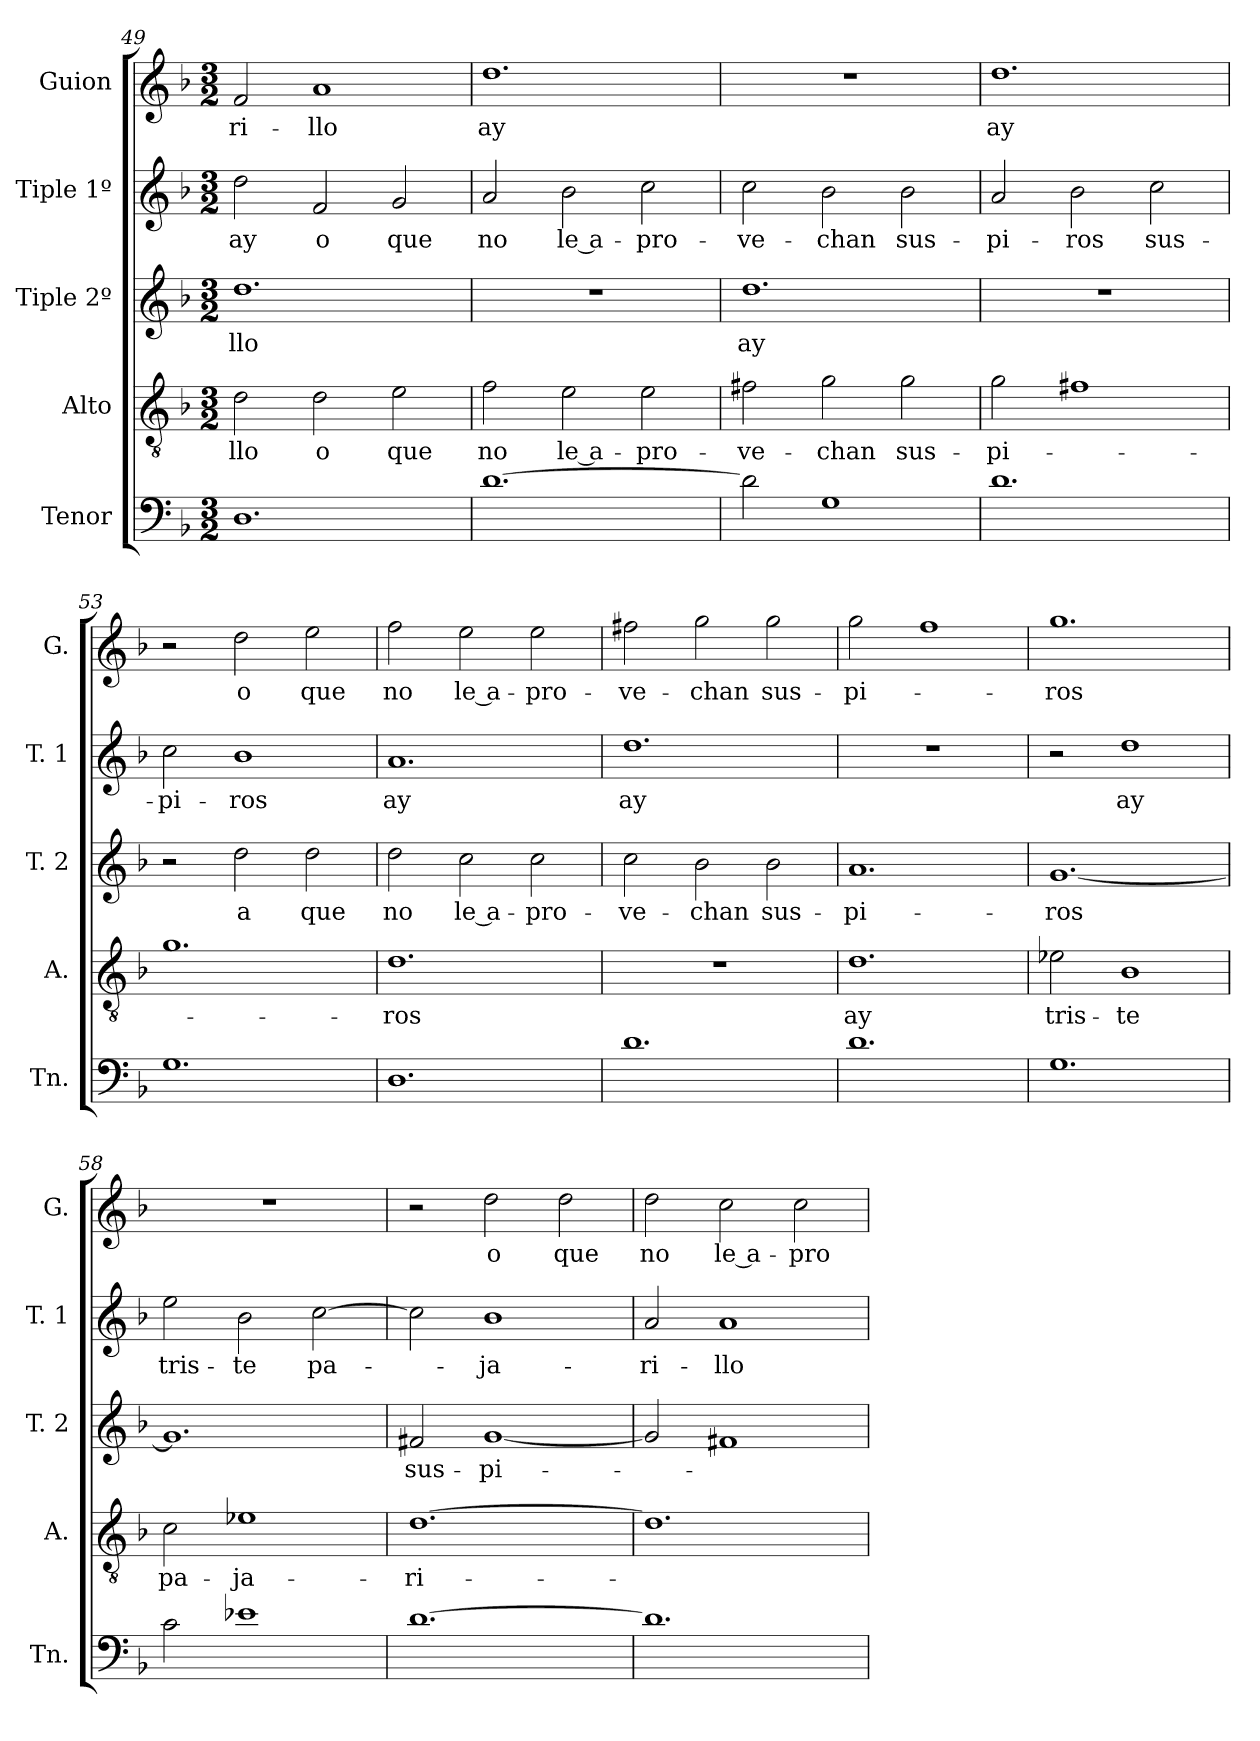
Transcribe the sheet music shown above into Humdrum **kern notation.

**kern	**kern	**text	**kern	**text	**kern	**text	**kern	**text
*part5	*part4	*part4	*part3	*part3	*part2	*part2	*part1	*part1
*staff5	*staff4	*staff4	*staff3	*staff3	*staff2	*staff2	*staff1	*staff1
*I"Tenor	*I"Alto	*	*I"Tiple 2º	*	*I"Tiple 1º	*	*I"Guion	*
*I'Tn.	*I'A.	*	*I'T. 2	*	*I'T. 1	*	*I'G.	*
*clefF4	*clefGv2	*	*clefG2	*	*clefG2	*	*clefG2	*
*k[b-]	*k[b-]	*	*k[b-]	*	*k[b-]	*	*k[b-]	*
*M3/2	*M3/2	*	*M3/2	*	*M3/2	*	*M3/2	*
=49	=49	=49	=49	=49	=49	=49	=49	=49
1.D	2d	-llo	1.dd	-llo	2dd	ay	2f	-ri-
.	2d	o	.	.	2f	o	1a	-llo
.	2e	que	.	.	2g	que	.	.
=50	=50	=50	=50	=50	=50	=50	=50	=50
[1.d	2f	no	1.r	.	2a	no	1.dd	ay
.	2e	le a-	.	.	2b-	le a-	.	.
.	2e	-pro-	.	.	2cc	-pro-	.	.
=51	=51	=51	=51	=51	=51	=51	=51	=51
2d]	2f#X	-ve-	1.dd	ay	2cc	-ve-	1.r	.
1G	2g	-chan	.	.	2b-	-chan	.	.
.	2g	sus-	.	.	2b-	sus-	.	.
=52	=52	=52	=52	=52	=52	=52	=52	=52
1.d	2g	-pi-	1.r	.	2a	-pi-	1.dd	ay
.	1f#X	.	.	.	2b-	-ros	.	.
.	.	.	.	.	2cc	sus-	.	.
=53	=53	=53	=53	=53	=53	=53	=53	=53
1.G	1.g	.	2r	.	2cc	-pi-	2r	.
.	.	.	2dd	a	1b-	-ros	2dd	o
.	.	.	2dd	que	.	.	2ee	que
=54	=54	=54	=54	=54	=54	=54	=54	=54
1.D	1.d	-ros	2dd	no	1.a	ay	2ff	no
.	.	.	2cc	le a-	.	.	2ee	le a-
.	.	.	2cc	-pro-	.	.	2ee	-pro-
=55	=55	=55	=55	=55	=55	=55	=55	=55
1.d	1.r	.	2cc	-ve-	1.dd	ay	2ff#X	-ve-
.	.	.	2b-	-chan	.	.	2gg	-chan
.	.	.	2b-	sus-	.	.	2gg	sus-
=56	=56	=56	=56	=56	=56	=56	=56	=56
1.d	1.d	ay	1.a	-pi-	1.r	.	2gg	-pi-
.	.	.	.	.	.	.	1ff	.
=57	=57	=57	=57	=57	=57	=57	=57	=57
1.G	2e-X	tris-	[1.g	-ros	2r	.	1.gg	-ros
.	1B-	-te	.	.	1dd	ay	.	.
=58	=58	=58	=58	=58	=58	=58	=58	=58
2c	2c	pa-	1.g]	.	2ee	tris-	1.r	.
1e-X	1e-X	-ja-	.	.	2b-	-te	.	.
.	.	.	.	.	[2cc	pa-	.	.
=59	=59	=59	=59	=59	=59	=59	=59	=59
[1.d	[1.d	-ri-	2f#X	sus-	2cc]	.	2r	.
.	.	.	[1g	-pi-	1b-	-ja-	2dd	o
.	.	.	.	.	.	.	2dd	que
=60	=60	=60	=60	=60	=60	=60	=60	=60
1.d]	1.d]	.	2g]	.	2a	-ri-	2dd	no
.	.	.	1f#X	.	1a	-llo	2cc	le a-
.	.	.	.	.	.	.	2cc	-pro-
=	=	=	=	=	=	=	=	=
*-	*-	*-	*-	*-	*-	*-	*-	*-
